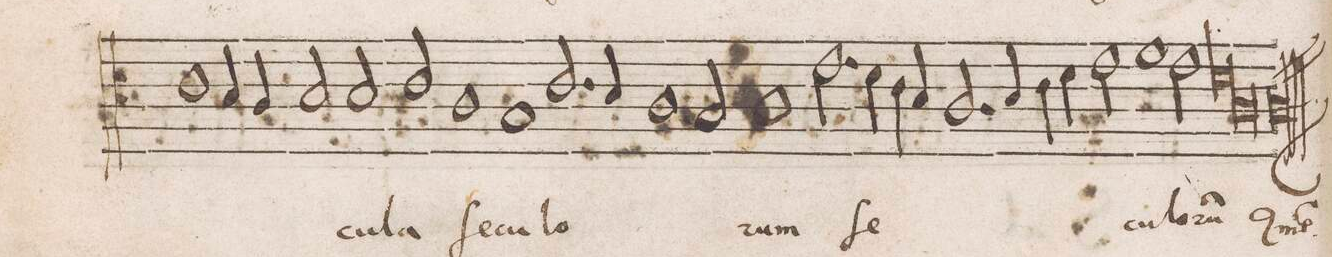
**kern	**text
*I"ALTVS	*
*clefC3	*
*k[]	*
*met(C|)	*
*M2/1	*
1c	.
4B/	.
4A/	.
=32	=32
2B/	.
2B/	-cu-
2c/	-la
1A	ſe-
=33	=33
1G	-cu-
2.c/	-lo-
=34	=34
4B/	.
1A	.
2G/	.
=35	=35
1A	-rum
2.e\	ſe-
4d\	.
=36	=36
4c\	.
4B/	.
2.A/	.
4B/	.
4c\	.
4d\	.
=37	=37
2e\	-cu-
1f	-lo-
2e\	-ru(m)
=38	=38
*lig	*
1d	A-
1A	.
*Xlig	*
=39	=39
0A	-me(n).
=40||	=40||
*yyM3/1	*
1%3ryy	.
=41	=41
*yyM2/1	*
*-	*-
